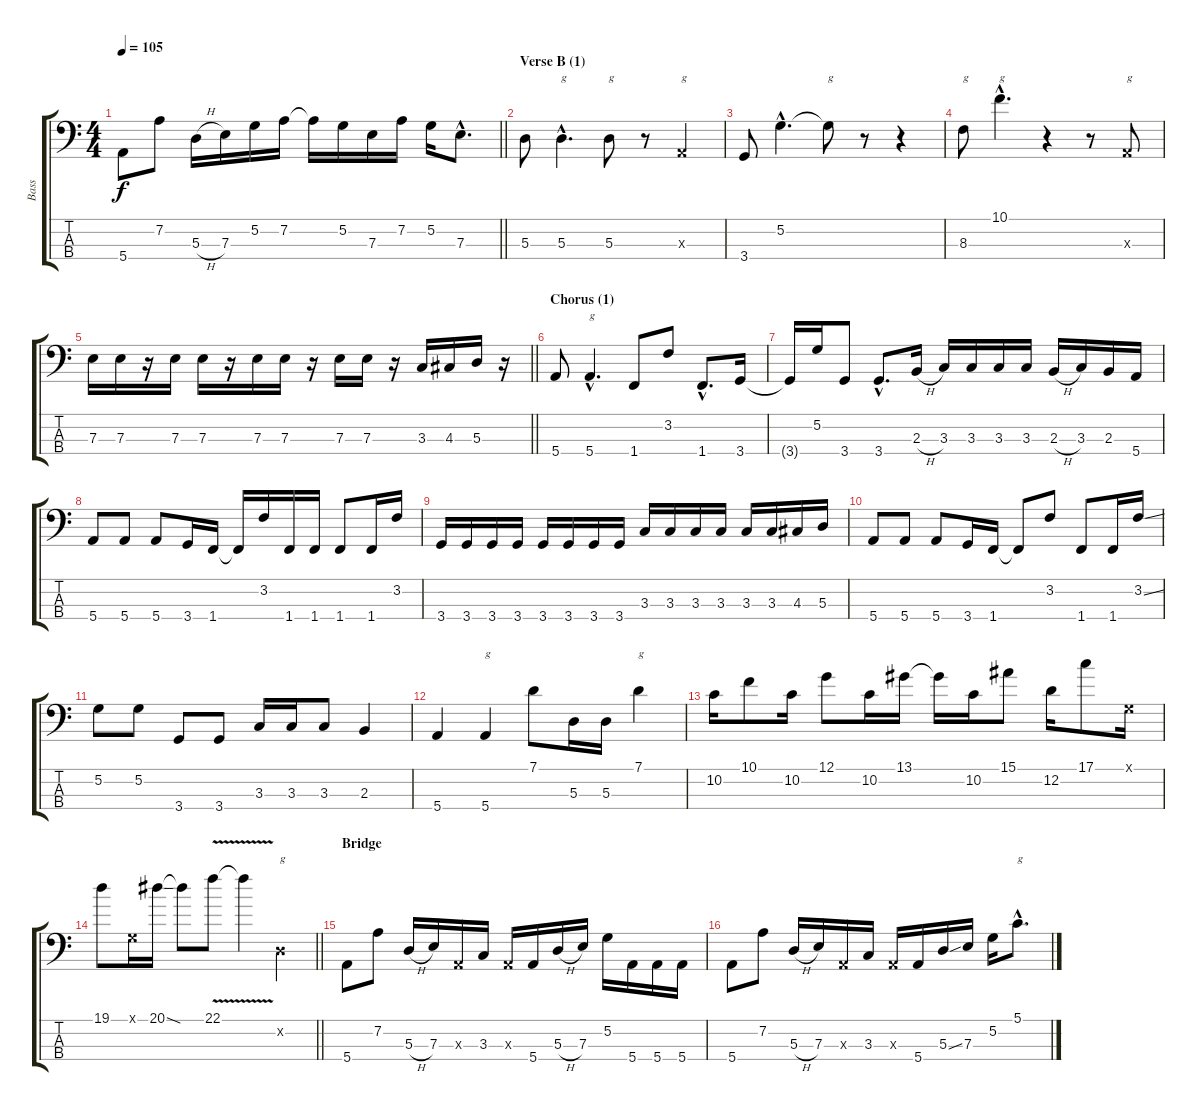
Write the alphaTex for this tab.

\track ("Bass" "Bass") {instrument electricbassfinger}
\staff {score tabs}
\tuning (G2 D2 A1 E1) {hide}
\ts (4 4)
\tempo 105
\clef f4
\barLineRight lightlight
\ks aminor
5.4.8{dy f} 7.2.8 5.3{h}.16 7.3.16 5.2.16 7.2.16 7.2{t}.16 5.2.16 7.3.16 7.2.16 5.2.16 7.3{hac}.8{d} |
\section ("" "Verse B (1)")
5.3.8 5.3{hac}.4{d txt "g"} 5.3.8{txt "g"} r.8 0.3{x}.4{txt "g"} |
3.4.8 5.2{hac}.4{d} 5.2{t}.8{txt "g"} r.8 r.4 |
8.3.8{txt "g"} 10.1{hac}.4{d txt "g"} r.4 r.8 0.3{x}.8{txt "g"} |
\barLineRight lightlight
7.3.16 7.3.16 r.16 7.3.16 7.3.16 r.16 7.3.16 7.3.16 r.16 7.3.16 7.3.16 r.16 3.3.16 4.3.16 5.3.16 r.16 |
\section ("" "Chorus (1)")
5.4.8 5.4{hac}.4{d txt "g"} 1.4.8 3.2.8 1.4{hac}.8{d} 3.4.16 |
3.4{t}.16 5.2.16 3.4.8 3.4{hac}.8{d} 2.3{h}.16 3.3.16 3.3.16 3.3.16 3.3.16 2.3{h}.16 3.3.16 2.3.16 5.4.16 |
5.4.8 5.4.8 5.4.8 3.4.16 1.4.16 1.4{t}.16 3.2.16 1.4.16 1.4.16 1.4.8 1.4.16 3.2.16 |
3.4.16 3.4.16 3.4.16 3.4.16 3.4.16 3.4.16 3.4.16 3.4.16 3.3.16 3.3.16 3.3.16 3.3.16 3.3.16 3.3.16 4.3.16 5.3.16 |
5.4.8 5.4.8 5.4.8 3.4.16 1.4.16 1.4{t}.8 3.2.8 1.4.8 1.4.16 3.2{ss}.16 |
5.2.8 5.2.8 3.4.8 3.4.8 3.3.16 3.3.16 3.3.8 2.3.4 |
5.4.4 5.4.4{txt "g"} 7.1.8 5.3.16 5.3.16 7.1.4{txt "g"} |
10.2.16 10.1.8 10.2.16 12.1.8 10.2.16 13.1.16 13.1{t}.16 10.2.16 15.1.8 12.2.16 17.1.8 0.1{x}.16 |
\barLineRight lightlight
19.1.8 0.1{x}.16 20.1{ss}.16 20.1{t}.8 22.1{v}.8 22.1{t}.4 0.2{x}.4{txt "g"} |
\section ("" "Bridge")
5.4.8 7.2.8 5.3{h}.16 7.3.16 0.3{x}.16 3.3.16 0.3{x}.16 5.4.16 5.3{h}.16 7.3.16 5.2.16 5.4.16 5.4.16 5.4.16 |
5.4.8 7.2.8 5.3{h}.16 7.3.16 0.3{x}.16 3.3.16 0.3{x}.16 5.4.16 5.3{ss}.16 7.3.16 5.2.16 5.1{hac}.8{d txt "g"}
